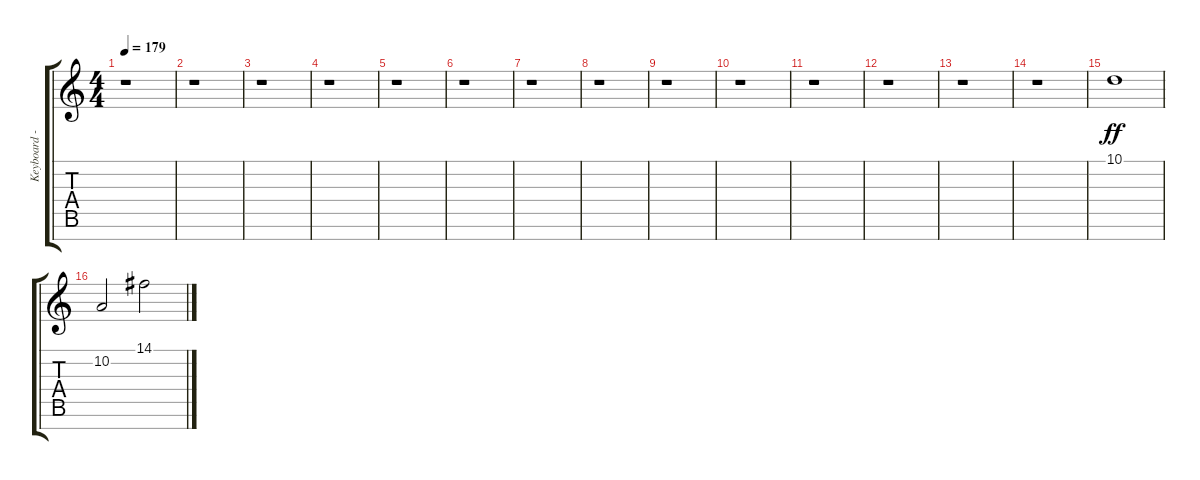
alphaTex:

\track ("Keyboard - 1" "Keyboard -") {instrument stringensemble1}
\staff {score tabs}
\tuning (E4 B3 G3 D3 A2 E2 B1) {hide}
\ts (4 4)
\tempo 179
\clef g2
\ks c
r.1{dy ff} |
r.1 |
r.1 |
r.1 |
r.1 |
r.1 |
r.1 |
r.1 |
r.1 |
r.1 |
r.1 |
r.1 |
r.1 |
r.1 |
10.1.1{volume 12 instrument stringensemble1} |
10.2.2 14.1.2
